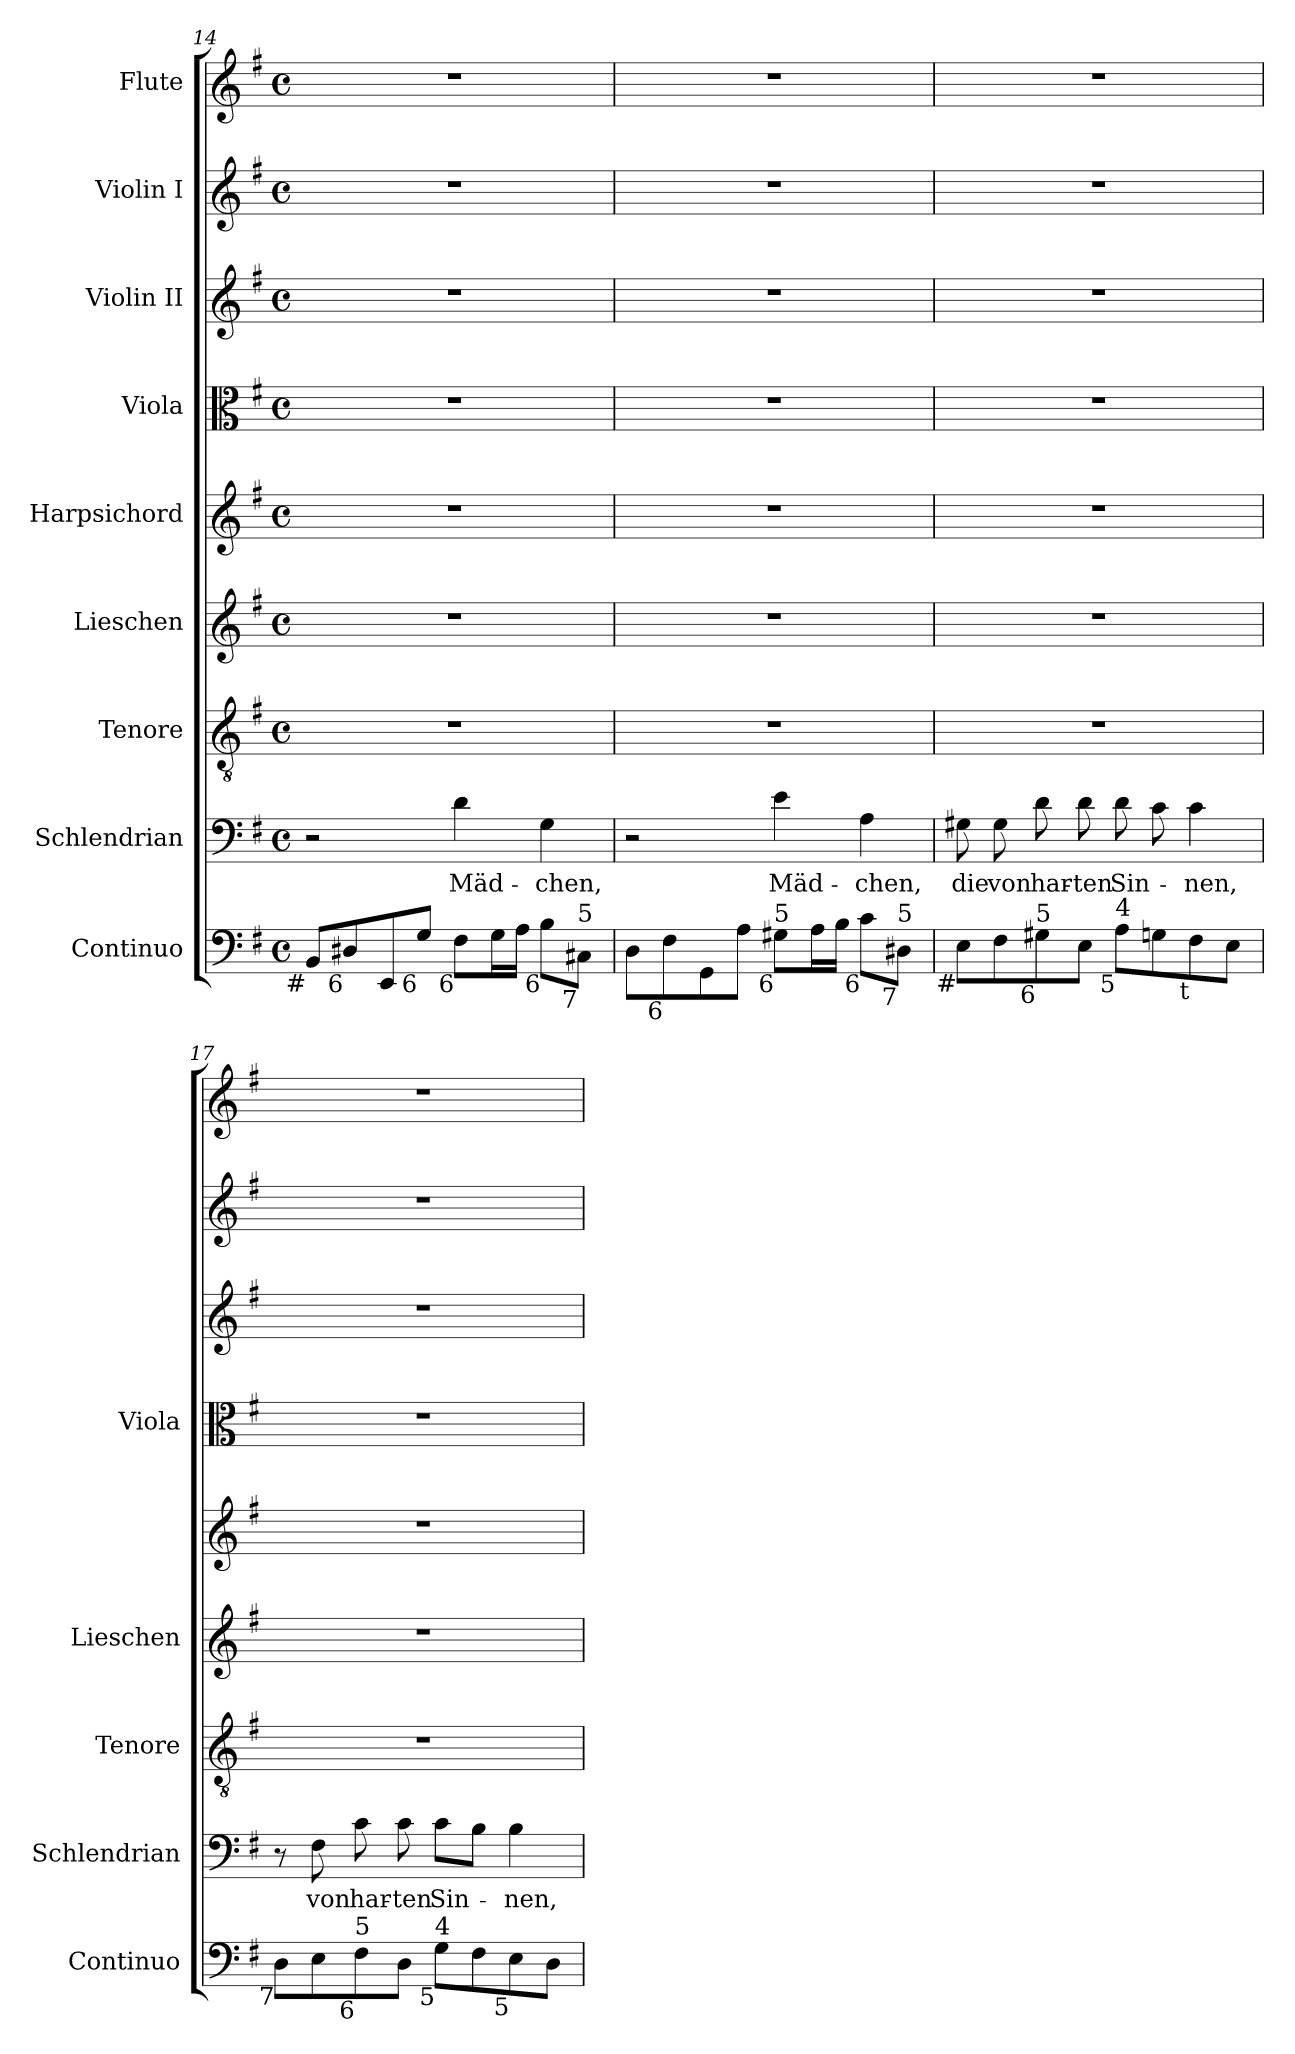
**kern	**kern	**text	**kern	**kern	**kern	**kern	**kern	**kern	**kern
*part9	*part8	*part8	*part7	*part6	*part5	*part4	*part3	*part2	*part1
*staff9	*staff8	*staff8	*staff7	*staff6	*staff5	*staff4	*staff3	*staff2	*staff1
*I"Continuo	*I"Schlendrian	*	*I"Tenore	*I"Lieschen	*I"Harpsichord	*I"Viola	*I"Violin II	*I"Violin I	*I"Flute
*I'Continuo	*I'Schlendrian	*	*I'Tenore	*I'Lieschen	*	*I'Viola	*	*	*
*clefF4	*clefF4	*	*clefGv2	*clefG2	*clefG2	*clefC3	*clefG2	*clefG2	*clefG2
*	*	*	*ITrd7c12	*	*	*	*	*	*
*k[f#]	*k[f#]	*	*k[f#]	*k[f#]	*k[f#]	*k[f#]	*k[f#]	*k[f#]	*k[f#]
*G:	*G:	*	*G:	*G:	*G:	*G:	*G:	*G:	*G:
*M4/4	*M4/4	*	*M4/4	*M4/4	*M4/4	*M4/4	*M4/4	*M4/4	*M4/4
*met(c)	*met(c)	*	*met(c)	*met(c)	*met(c)	*met(c)	*met(c)	*met(c)	*met(c)
=14	=14	=14	=14	=14	=14	=14	=14	=14	=14
!LO:TX:b:rj:t=#	!	!	!	!	!	!	!	!	!
8BBi/L	2r	.	1r	1r	1r	1r	1r	1r	1r
!LO:TX:b:rj:t=6	!	!	!	!	!	!	!	!	!
8D#Xi/	.	.	.	.	.	.	.	.	.
8EEi/	.	.	.	.	.	.	.	.	.
!LO:TX:b:rj:t=6	!	!	!	!	!	!	!	!	!
8Gi/J	.	.	.	.	.	.	.	.	.
!LO:TX:b:rj:t=6	!	!	!	!	!	!	!	!	!
!	!	!LO:LY:b:color=#000000	!	!	!	!	!	!	!
8F#i\L	4di\	Mäd-	.	.	.	.	.	.	.
16Gi\L	.	.	.	.	.	.	.	.	.
16Ai\JJ	.	.	.	.	.	.	.	.	.
!LO:TX:b:rj:t=6	!	!	!	!	!	!	!	!	!
!	!	!LO:LY:b:color=#000000	!	!	!	!	!	!	!
8Bi\L	4Gi\	-chen,	.	.	.	.	.	.	.
!LO:TX:b:rj:t=7	!	!	!	!	!	!	!	!	!
!LO:TX:t=5	!	!	!	!	!	!	!	!	!
8C#Xi\J	.	.	.	.	.	.	.	.	.
!!LO:LB:g=z
=15	=15	=15	=15	=15	=15	=15	=15	=15	=15
8Di\L	2r	.	1r	1r	1r	1r	1r	1r	1r
!LO:TX:b:rj:t=6	!	!	!	!	!	!	!	!	!
8F#i\	.	.	.	.	.	.	.	.	.
8GGi\	.	.	.	.	.	.	.	.	.
8Ai\J	.	.	.	.	.	.	.	.	.
!LO:TX:b:rj:t=6	!	!	!	!	!	!	!	!	!
!LO:TX:t=5	!	!	!	!	!	!	!	!	!
!	!	!LO:LY:b:color=#000000	!	!	!	!	!	!	!
8G#Xi\L	4ei\	Mäd-	.	.	.	.	.	.	.
16Ai\L	.	.	.	.	.	.	.	.	.
16Bi\JJ	.	.	.	.	.	.	.	.	.
!LO:TX:b:rj:t=6	!	!	!	!	!	!	!	!	!
!	!	!LO:LY:b:color=#000000	!	!	!	!	!	!	!
8ci\L	4Ai\	-chen,	.	.	.	.	.	.	.
!LO:TX:b:rj:t=7	!	!	!	!	!	!	!	!	!
!LO:TX:t=5	!	!	!	!	!	!	!	!	!
8D#Xi\J	.	.	.	.	.	.	.	.	.
=16	=16	=16	=16	=16	=16	=16	=16	=16	=16
!LO:TX:b:rj:t=#	!	!	!	!	!	!	!	!	!
!	!	!LO:LY:b:color=#000000	!	!	!	!	!	!	!
8Ei\L	8G#Xi\	die	1r	1r	1r	1r	1r	1r	1r
!	!	!LO:LY:b:color=#000000	!	!	!	!	!	!	!
8F#i\	8G#i\	von	.	.	.	.	.	.	.
!LO:TX:b:rj:t=6	!	!	!	!	!	!	!	!	!
!LO:TX:t=5	!	!	!	!	!	!	!	!	!
!	!	!LO:LY:b:color=#000000	!	!	!	!	!	!	!
8G#Xi\	8di\	har-	.	.	.	.	.	.	.
!	!	!LO:LY:b:color=#000000	!	!	!	!	!	!	!
8Ei\J	8di\	-ten	.	.	.	.	.	.	.
!LO:TX:b:rj:t=5	!	!	!	!	!	!	!	!	!
!LO:TX:t=4	!	!	!	!	!	!	!	!	!
!	!	!LO:LY:b:color=#000000	!	!	!	!	!	!	!
8Ai\L	8di\	Sin-	.	.	.	.	.	.	.
8Gni\	8ci\	.	.	.	.	.	.	.	.
!LO:TX:b:rj:t=t	!	!	!	!	!	!	!	!	!
!	!	!LO:LY:b:color=#000000	!	!	!	!	!	!	!
8F#i\	4ci\	-nen,	.	.	.	.	.	.	.
8Ei\J	.	.	.	.	.	.	.	.	.
=17	=17	=17	=17	=17	=17	=17	=17	=17	=17
!LO:TX:b:rj:t=7	!	!	!	!	!	!	!	!	!
8Di\L	8r	.	1r	1r	1r	1r	1r	1r	1r
!	!	!LO:LY:b:color=#000000	!	!	!	!	!	!	!
8Ei\	8F#i\	von	.	.	.	.	.	.	.
!LO:TX:b:rj:t=6	!	!	!	!	!	!	!	!	!
!LO:TX:t=5	!	!	!	!	!	!	!	!	!
!	!	!LO:LY:b:color=#000000	!	!	!	!	!	!	!
8F#i\	8ci\	har-	.	.	.	.	.	.	.
!	!	!LO:LY:b:color=#000000	!	!	!	!	!	!	!
8Di\J	8ci\	-ten	.	.	.	.	.	.	.
!LO:TX:b:rj:t=5	!	!	!	!	!	!	!	!	!
!LO:TX:t=4	!	!	!	!	!	!	!	!	!
!	!	!LO:LY:b:color=#000000	!	!	!	!	!	!	!
8Gi\L	8ci\L	Sin-	.	.	.	.	.	.	.
8F#i\	8Bi\J	.	.	.	.	.	.	.	.
!LO:TX:b:rj:t=5	!	!	!	!	!	!	!	!	!
!	!	!LO:LY:b:color=#000000	!	!	!	!	!	!	!
8Ei\	4Bi\	-nen,	.	.	.	.	.	.	.
8Di\J	.	.	.	.	.	.	.	.	.
=	=	=	=	=	=	=	=	=	=
*-	*-	*-	*-	*-	*-	*-	*-	*-	*-
